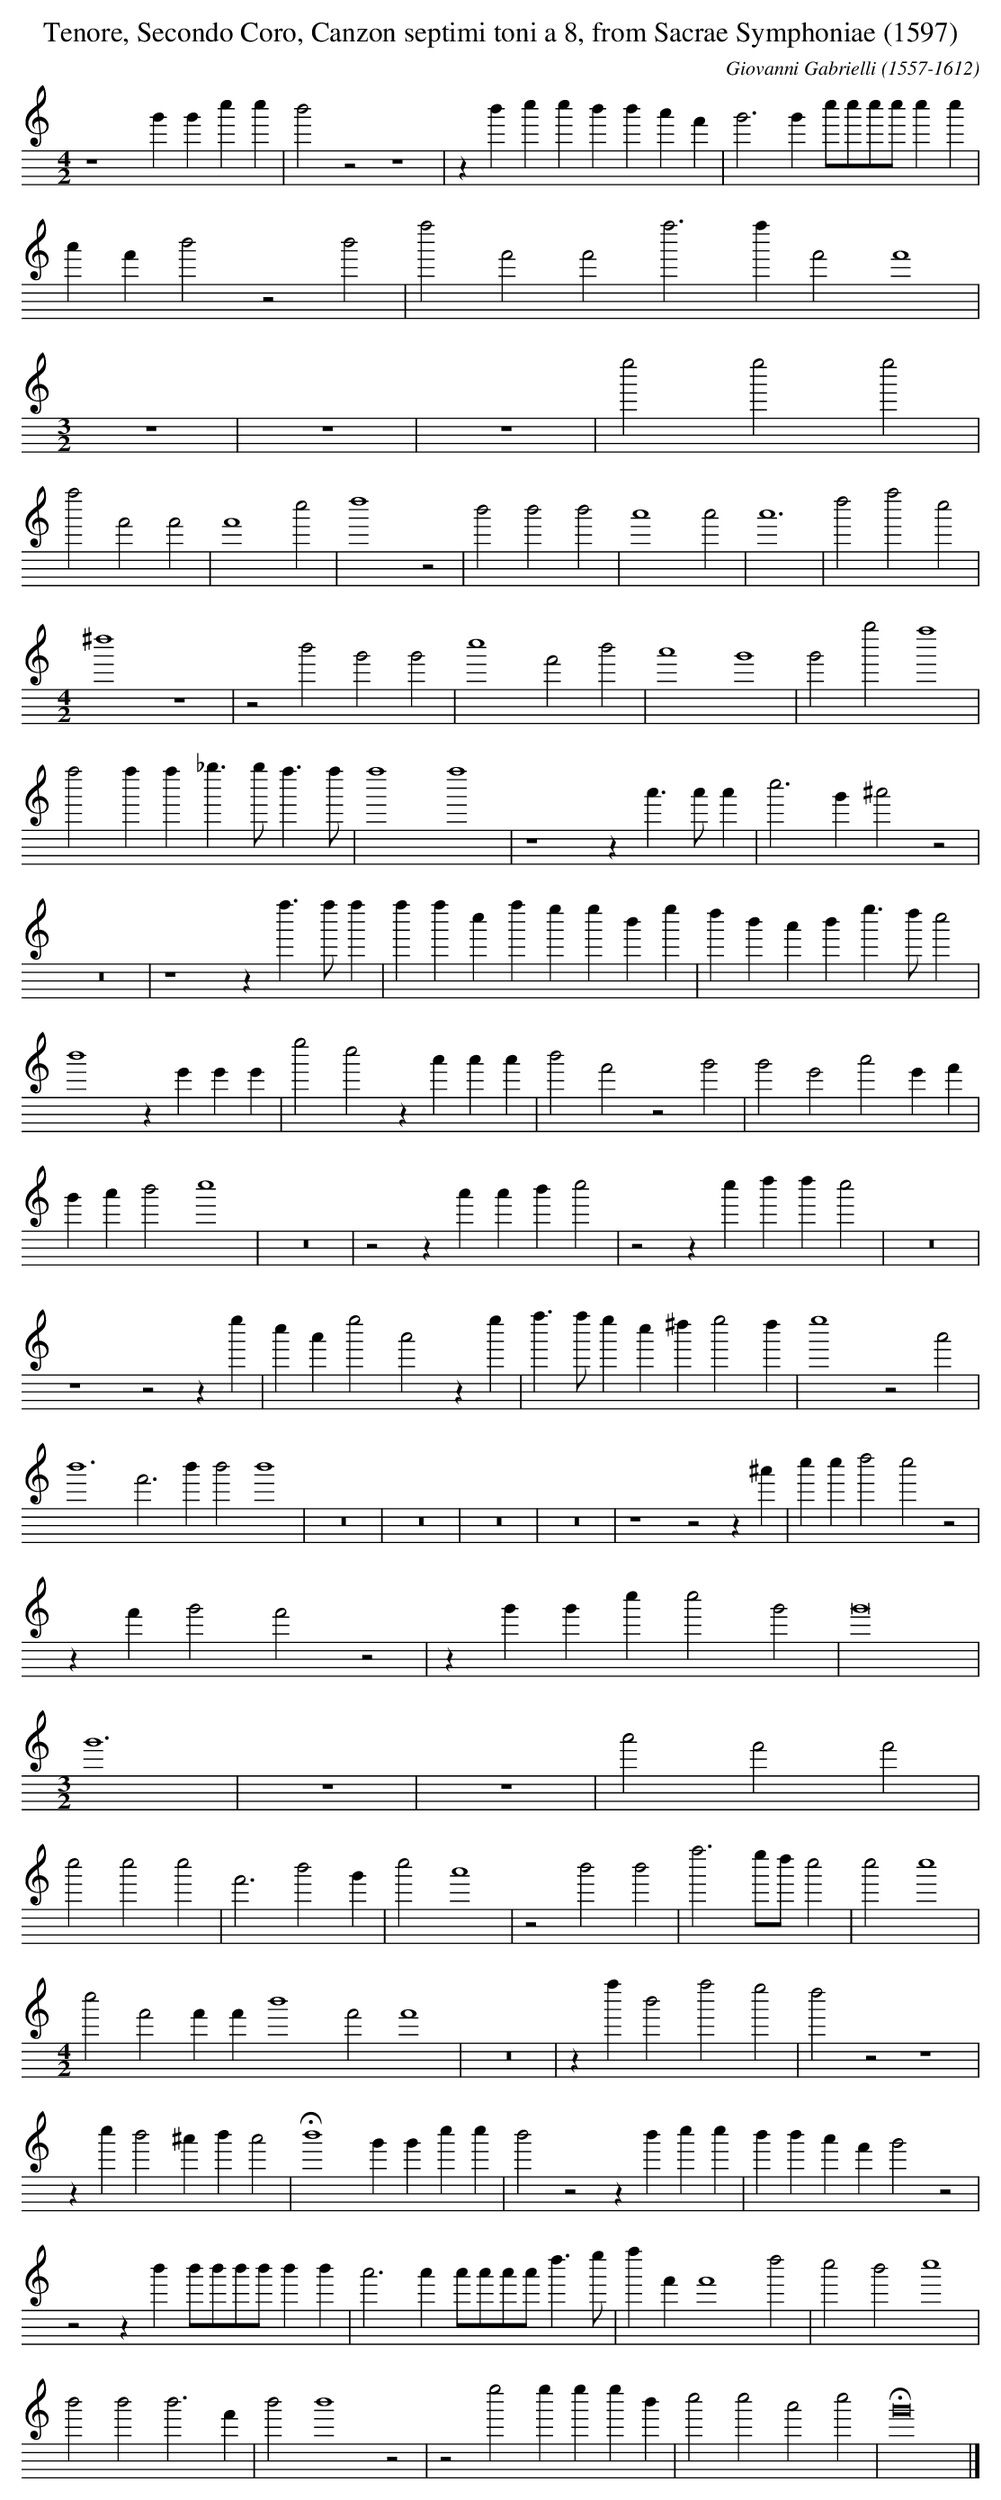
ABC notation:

X:1
T:Tenore, Secondo Coro, Canzon septimi toni a 8, from Sacrae Symphoniae (1597)
C:Giovanni Gabrielli (1557-1612)
M:4/2
L:1/2
K:C treble8
z2B/B/e/e/ |dzz2 |z/d/e/e/d/d/c/A/ |B>Be//e//e//e//e/e/ |
c/A/dzd |aAAa > a AA2 |
M:3/2
L:1/2
z3 |z3 |z3 |ggg |
aAA |A2e |f2z |ddd |c2c |c3 |fae |
M:4/2
L:1/2
^f2z2 |zdBB |e2Ad |c2B2 |Bba2 |
aa/a/_b/>b/ a/>a/ |a2a2 |z2z/c/>c/c/ |e>B^cz |
z4 |z2z/a/>a/a/ |a/a/e/a/g/g/d/g/ |f/d/c/d/g/>f/e |
d2z/G/G/G/ |gez/c/c/c/ |dAzB |BGcG/A/ |
B/c/de2 |z4 |zz/c/c/d/e |zz/e/f/f/e |z4 |
z2zz/g/ |e/c/gcz/g/ |a/>a/g/e/^f/gf/ |g2zc |
d3A > d dd2 |z4 |z4 |z4 |z4 |z2zz/^c/ |e/e/fez |
z/A/BAz |z/B/B/e/eB |B4 |
M:3/2
L:1/2
B3 |z3 |z3 |cAA |
eee |A3/2dB/ |ec2 |zdd |a3/2g//f//e |ee2 |
M:4/2
L:1/2
eAA/A/d2 AA2 |z4 |z/a/dag |fzz2 |
z/e/d^c/d/c |Hd2 B/B/e/e/ |dzz/d/e/e/ |d/d/c/A/Bz |
zz/d/d//d//d//d//d/d/ |c>cc//c//c//c//f/>g/ |a/A/A2f |ede2 |
ddd>A |dd2z |zgg/g/g/d/ |eece |HB4 |]
